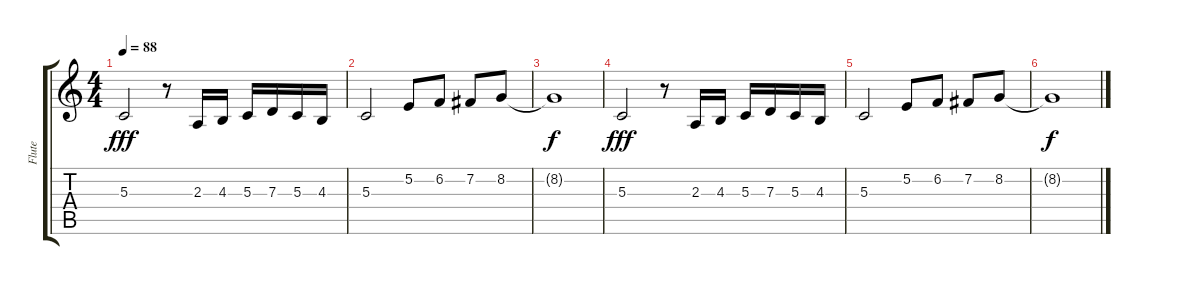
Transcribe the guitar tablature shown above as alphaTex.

\track ("Flute " "Flute ") {instrument flute}
\staff {score tabs}
\tuning (E4 B3 G3 D3 A2 E2) {hide}
\ts (4 4)
\tempo 88
\clef g2
\ks c
5.3.2{dy fff} r.8 2.3.16 4.3.16 5.3.16 7.3.16 5.3.16 4.3.16 |
5.3.2 5.2.8 6.2.8 7.2.8 8.2.8 |
8.2{t}.1{dy f} |
5.3.2{dy fff} r.8 2.3.16 4.3.16 5.3.16 7.3.16 5.3.16 4.3.16 |
5.3.2 5.2.8 6.2.8 7.2.8 8.2.8 |
8.2{t}.1{dy f}
